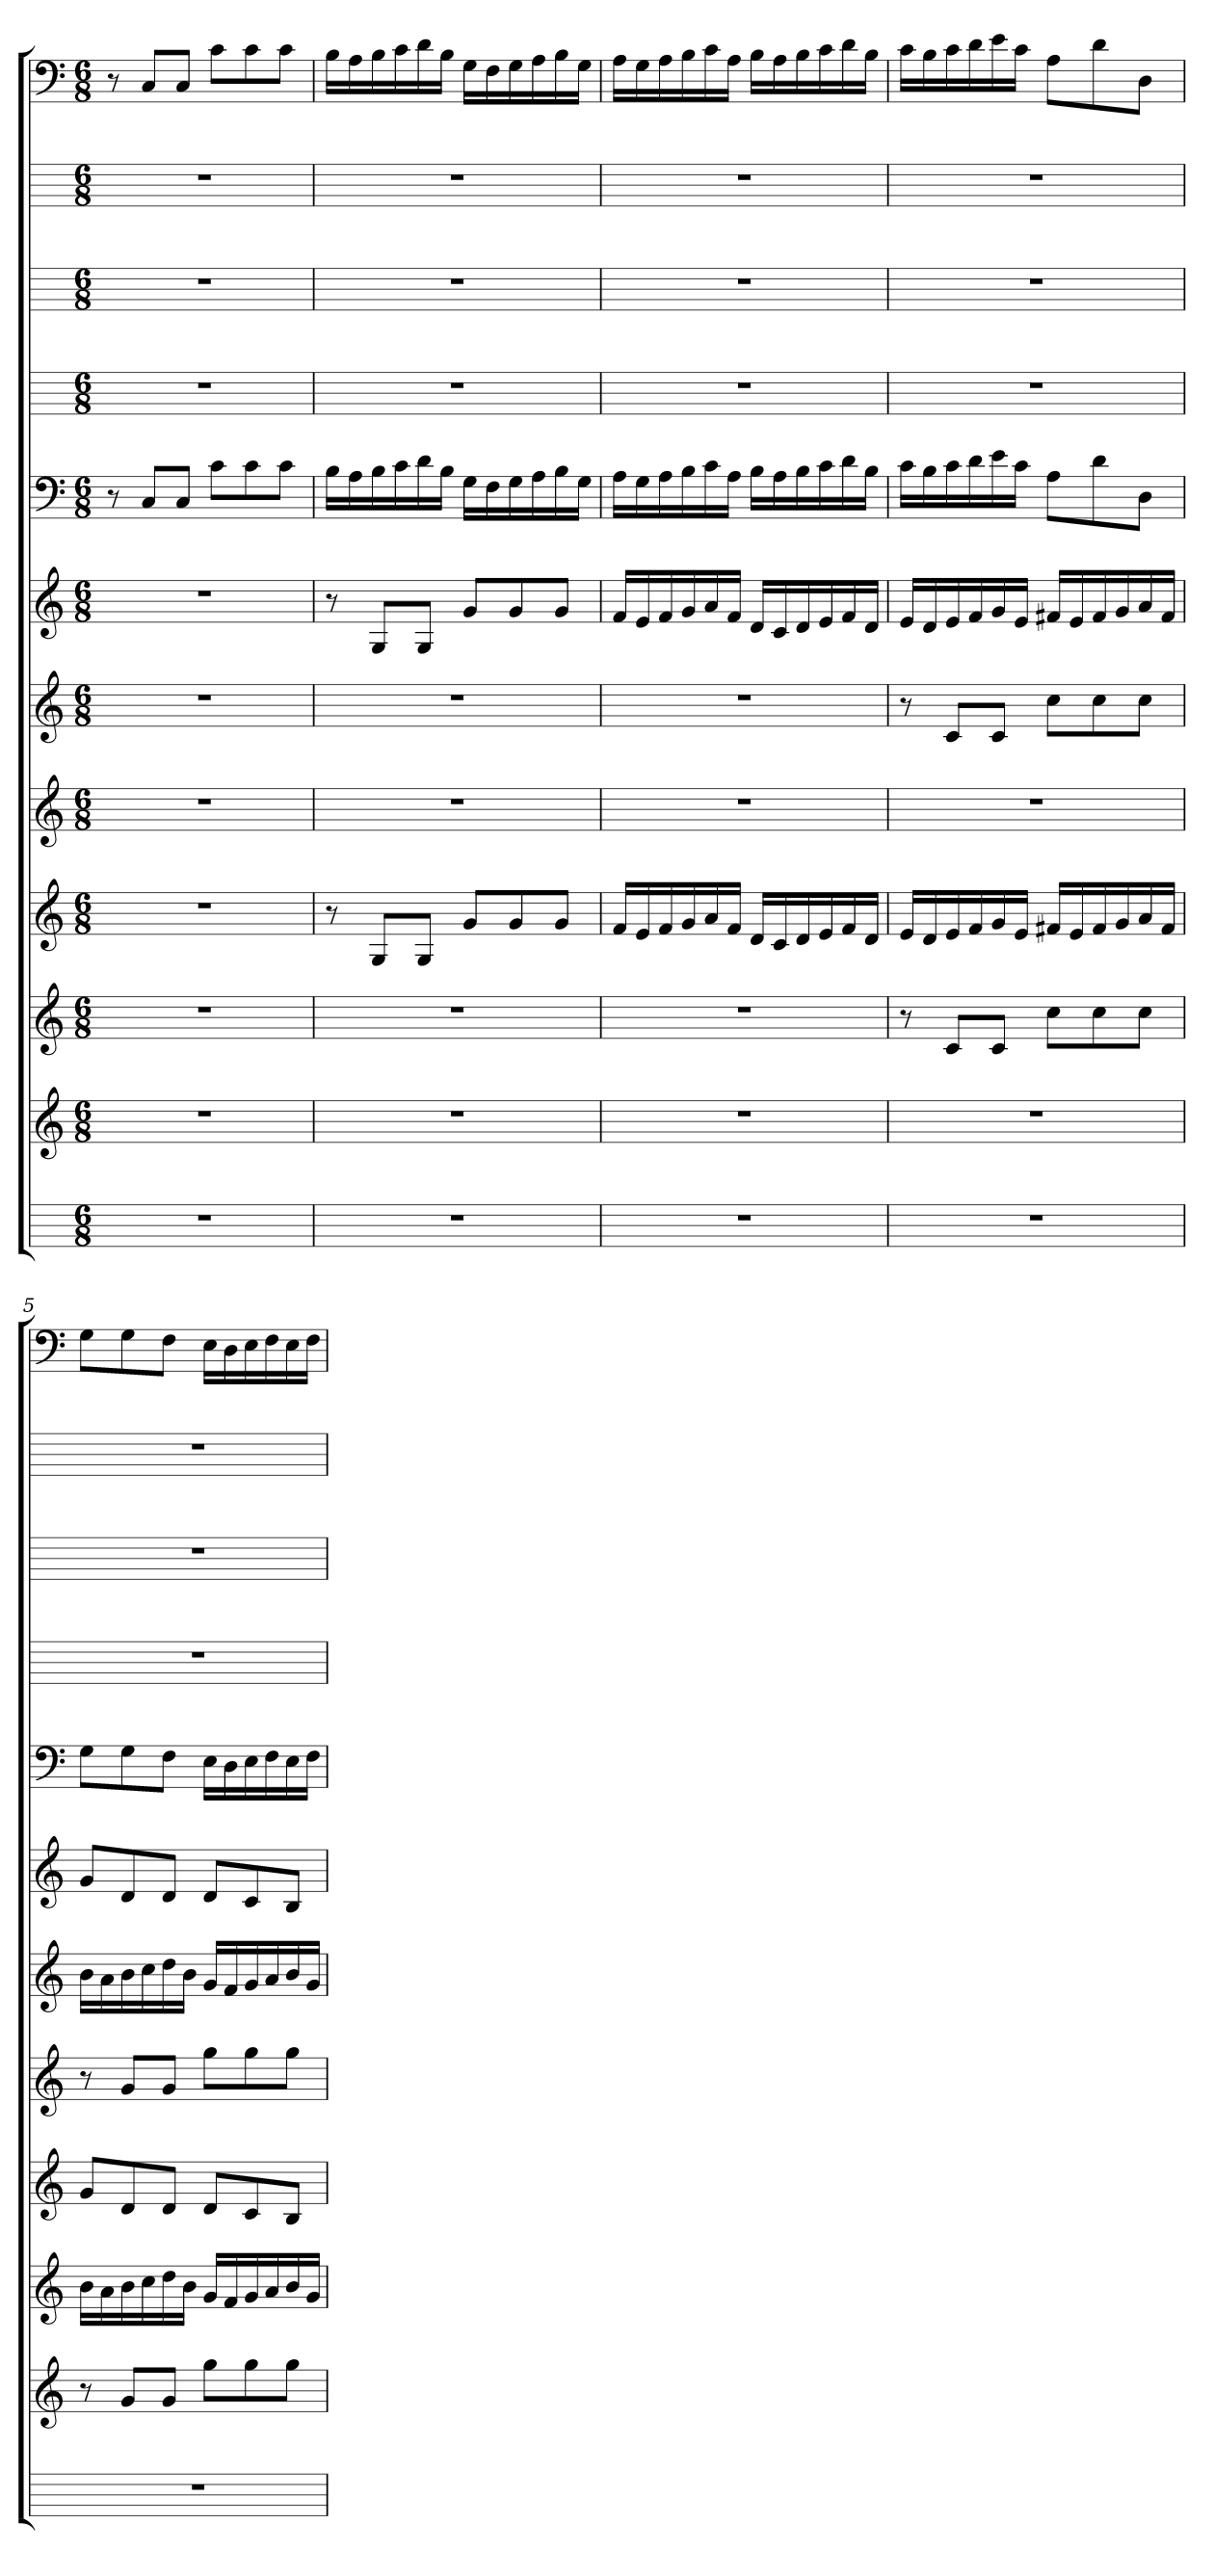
**kern	**kern	**kern	**kern	**kern	**kern	**kern	**kern	**kern	**kern	**kern	**kern
*part12	*part11	*part10	*part9	*part8	*part7	*part6	*part5	*part4	*part3	*part2	*part1
*staff12	*staff11	*staff10	*staff9	*staff8	*staff7	*staff6	*staff5	*staff4	*staff3	*staff2	*staff1
*k[]	*k[]	*k[]	*k[]	*k[]	*k[]	*k[]	*k[]	*k[]	*k[]	*k[]	*k[]
*C:	*C:	*C:	*C:	*C:	*C:	*C:	*C:	*C:	*C:	*C:	*C:
*M6/8	*M6/8	*M6/8	*M6/8	*M6/8	*M6/8	*M6/8	*M6/8	*M6/8	*M6/8	*M6/8	*M6/8
=1	=1	=1	=1	=1	=1	=1	=1	=1	=1	=1	=1
2.r	2.r	2.r	2.r	2.r	2.r	2.r	8r	2.r	2.r	2.r	8r
.	.	.	.	.	.	.	8CL	.	.	.	8CL
.	.	.	.	.	.	.	8CJ	.	.	.	8CJ
.	.	.	.	.	.	.	8cL	.	.	.	8cL
.	.	.	.	.	.	.	8c	.	.	.	8c
.	.	.	.	.	.	.	8cJ	.	.	.	8cJ
=2	=2	=2	=2	=2	=2	=2	=2	=2	=2	=2	=2
2.r	2.r	2.r	8r	2.r	2.r	8r	16BLL	2.r	2.r	2.r	16BLL
.	.	.	.	.	.	.	16A	.	.	.	16A
.	.	.	8GL	.	.	8GL	16B	.	.	.	16B
.	.	.	.	.	.	.	16c	.	.	.	16c
.	.	.	8GJ	.	.	8GJ	16d	.	.	.	16d
.	.	.	.	.	.	.	16BJJ	.	.	.	16BJJ
.	.	.	8gL	.	.	8gL	16GLL	.	.	.	16GLL
.	.	.	.	.	.	.	16F	.	.	.	16F
.	.	.	8g	.	.	8g	16G	.	.	.	16G
.	.	.	.	.	.	.	16A	.	.	.	16A
.	.	.	8gJ	.	.	8gJ	16B	.	.	.	16B
.	.	.	.	.	.	.	16GJJ	.	.	.	16GJJ
=3	=3	=3	=3	=3	=3	=3	=3	=3	=3	=3	=3
2.r	2.r	2.r	16fLL	2.r	2.r	16fLL	16ALL	2.r	2.r	2.r	16ALL
.	.	.	16e	.	.	16e	16G	.	.	.	16G
.	.	.	16f	.	.	16f	16A	.	.	.	16A
.	.	.	16g	.	.	16g	16B	.	.	.	16B
.	.	.	16a	.	.	16a	16c	.	.	.	16c
.	.	.	16fJJ	.	.	16fJJ	16AJJ	.	.	.	16AJJ
.	.	.	16dLL	.	.	16dLL	16BLL	.	.	.	16BLL
.	.	.	16c	.	.	16c	16A	.	.	.	16A
.	.	.	16d	.	.	16d	16B	.	.	.	16B
.	.	.	16e	.	.	16e	16c	.	.	.	16c
.	.	.	16f	.	.	16f	16d	.	.	.	16d
.	.	.	16dJJ	.	.	16dJJ	16BJJ	.	.	.	16BJJ
=4	=4	=4	=4	=4	=4	=4	=4	=4	=4	=4	=4
2.r	2.r	8r	16eLL	2.r	8r	16eLL	16cLL	2.r	2.r	2.r	16cLL
.	.	.	16d	.	.	16d	16B	.	.	.	16B
.	.	8cL	16e	.	8cL	16e	16c	.	.	.	16c
.	.	.	16f	.	.	16f	16d	.	.	.	16d
.	.	8cJ	16g	.	8cJ	16g	16e	.	.	.	16e
.	.	.	16eJJ	.	.	16eJJ	16cJJ	.	.	.	16cJJ
.	.	8ccL	16f#XLL	.	8ccL	16f#XLL	8AL	.	.	.	8AL
.	.	.	16e	.	.	16e	.	.	.	.	.
.	.	8cc	16f#	.	8cc	16f#	8d	.	.	.	8d
.	.	.	16g	.	.	16g	.	.	.	.	.
.	.	8ccJ	16a	.	8ccJ	16a	8DJ	.	.	.	8DJ
.	.	.	16f#JJ	.	.	16f#JJ	.	.	.	.	.
=5	=5	=5	=5	=5	=5	=5	=5	=5	=5	=5	=5
2.r	8r	16bLL	8gL	8r	16bLL	8gL	8GL	2.r	2.r	2.r	8GL
.	.	16a	.	.	16a	.	.	.	.	.	.
.	8gL	16b	8d	8gL	16b	8d	8G	.	.	.	8G
.	.	16cc	.	.	16cc	.	.	.	.	.	.
.	8gJ	16dd	8dJ	8gJ	16dd	8dJ	8FJ	.	.	.	8FJ
.	.	16bJJ	.	.	16bJJ	.	.	.	.	.	.
.	8ggL	16gLL	8dL	8ggL	16gLL	8dL	16ELL	.	.	.	16ELL
.	.	16f	.	.	16f	.	16D	.	.	.	16D
.	8gg	16g	8c	8gg	16g	8c	16E	.	.	.	16E
.	.	16a	.	.	16a	.	16F	.	.	.	16F
.	8ggJ	16b	8BJ	8ggJ	16b	8BJ	16E	.	.	.	16E
.	.	16gJJ	.	.	16gJJ	.	16FJJ	.	.	.	16FJJ
=	=	=	=	=	=	=	=	=	=	=	=
*-	*-	*-	*-	*-	*-	*-	*-	*-	*-	*-	*-
